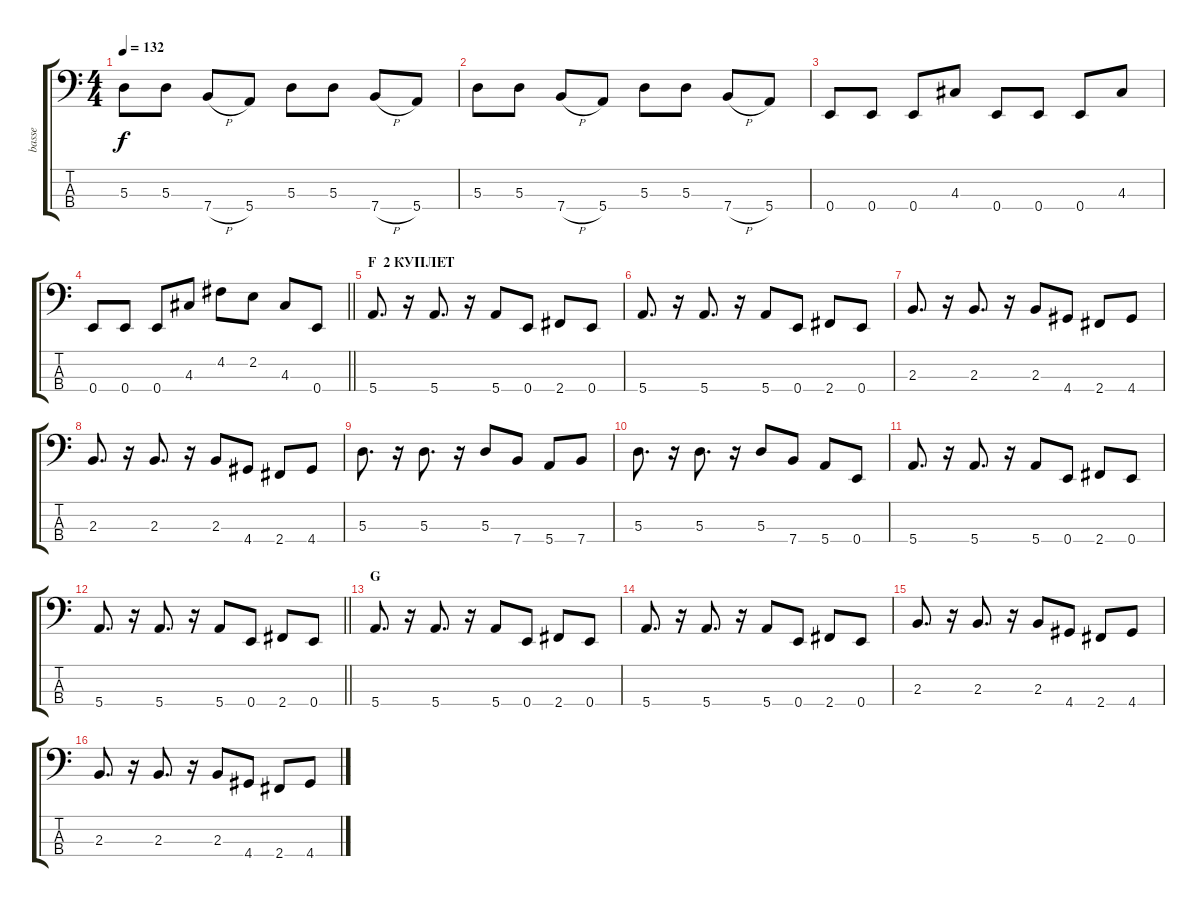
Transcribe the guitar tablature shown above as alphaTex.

\track ("basse" "basse") {instrument synthbass2}
\staff {score tabs}
\tuning (G2 D2 A1 E1) {hide}
\ts (4 4)
\tempo 132
\clef f4
\ks c
5.3.8{dy f} 5.3.8 7.4{h}.8 5.4.8 5.3.8 5.3.8 7.4{h}.8 5.4.8 |
5.3.8 5.3.8 7.4{h}.8 5.4.8 5.3.8 5.3.8 7.4{h}.8 5.4.8 |
0.4.8 0.4.8 0.4.8 4.3.8 0.4.8 0.4.8 0.4.8 4.3.8 |
\barLineRight lightlight
0.4.8 0.4.8 0.4.8 4.3.8 4.2.8 2.2.8 4.3.8 0.4.8 |
\section ("" "F  2 КУПЛЕТ")
5.4.8{d} r.16 5.4.8{d} r.16 5.4.8 0.4.8 2.4.8 0.4.8 |
5.4.8{d} r.16 5.4.8{d} r.16 5.4.8 0.4.8 2.4.8 0.4.8 |
2.3.8{d} r.16 2.3.8{d} r.16 2.3.8 4.4.8 2.4.8 4.4.8 |
2.3.8{d} r.16 2.3.8{d} r.16 2.3.8 4.4.8 2.4.8 4.4.8 |
5.3.8{d} r.16 5.3.8{d} r.16 5.3.8 7.4.8 5.4.8 7.4.8 |
5.3.8{d} r.16 5.3.8{d} r.16 5.3.8 7.4.8 5.4.8 0.4.8 |
5.4.8{d} r.16 5.4.8{d} r.16 5.4.8 0.4.8 2.4.8 0.4.8 |
\barLineRight lightlight
5.4.8{d} r.16 5.4.8{d} r.16 5.4.8 0.4.8 2.4.8 0.4.8 |
\section ("" "G")
5.4.8{d} r.16 5.4.8{d} r.16 5.4.8 0.4.8 2.4.8 0.4.8 |
5.4.8{d} r.16 5.4.8{d} r.16 5.4.8 0.4.8 2.4.8 0.4.8 |
2.3.8{d} r.16 2.3.8{d} r.16 2.3.8 4.4.8 2.4.8 4.4.8 |
2.3.8{d} r.16 2.3.8{d} r.16 2.3.8 4.4.8 2.4.8 4.4.8
